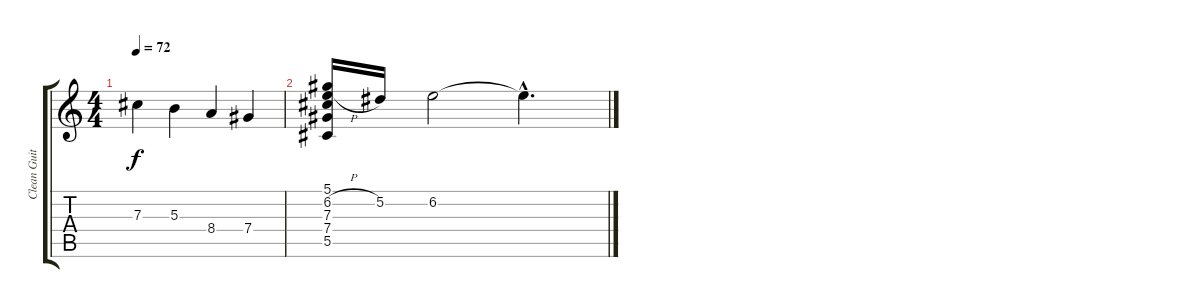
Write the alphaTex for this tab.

\track ("Clean Guitar" "Clean Guit") {instrument electricguitarclean}
\staff {score tabs}
\tuning (Eb4 Bb3 Gb3 Db3 Ab2 Eb2) {hide}
\ts (4 4)
\tempo 72
\clef g2
\ks c
7.3.4{dy f} 5.3.4 8.4.4 7.4.4 |
(5.1 6.2{h} 7.3 7.4 5.5).16 5.2.16 6.2.2 6.2{hac t}.4{d}
